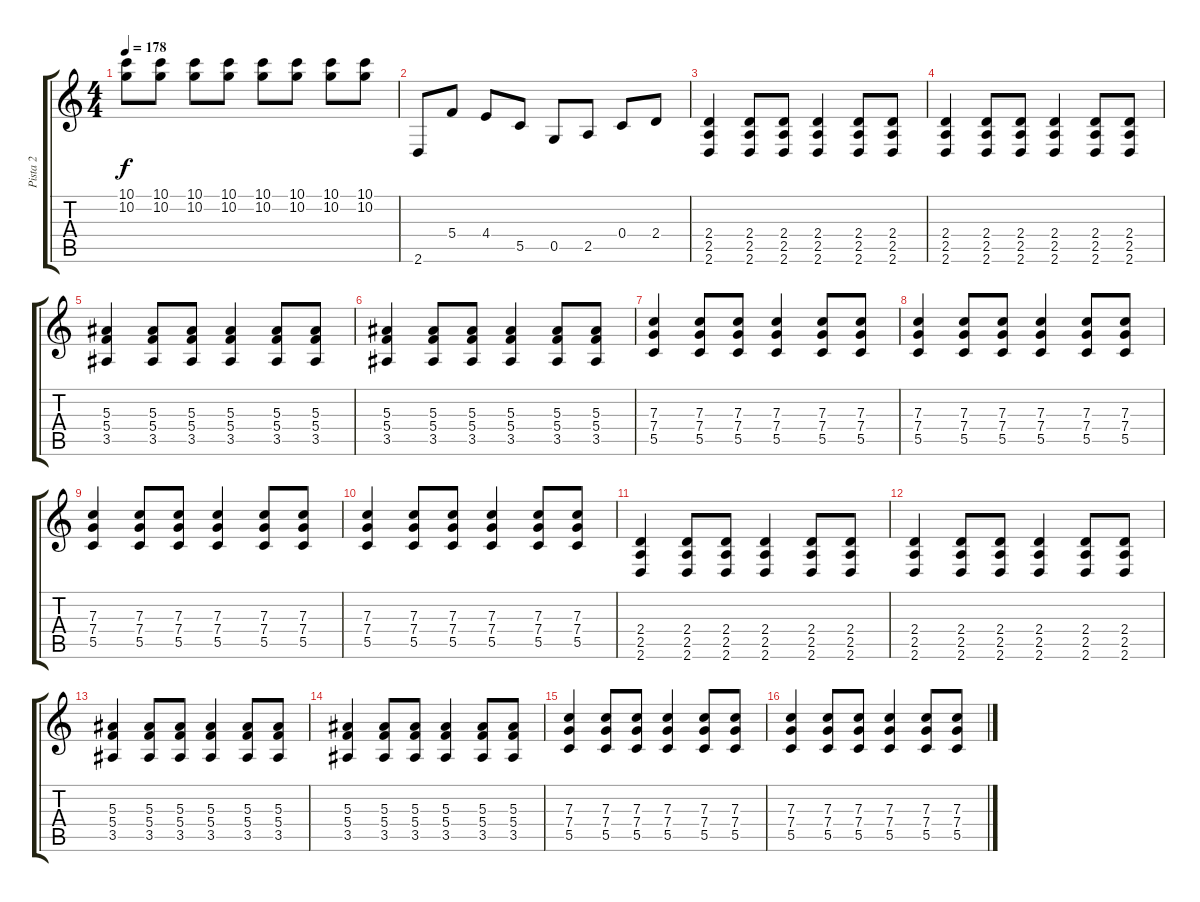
\track ("Pista 2" "Pista 2") {instrument overdrivenguitar}
\staff {score tabs}
\tuning (D4 A3 F3 C3 G2 C2) {hide}
\ts (4 4)
\tempo 178
\clef g2
\ks c
(10.1 10.2).8{dy f} (10.1 10.2).8 (10.1 10.2).8 (10.1 10.2).8 (10.1 10.2).8 (10.1 10.2).8 (10.1 10.2).8 (10.1 10.2).8 |
2.6.8 5.4.8 4.4.8 5.5.8 0.5.8 2.5.8 0.4.8 2.4.8 |
(2.4 2.5 2.6).4 (2.4 2.5 2.6).8 (2.4 2.5 2.6).8 (2.4 2.5 2.6).4 (2.4 2.5 2.6).8 (2.4 2.5 2.6).8 |
(2.4 2.5 2.6).4 (2.4 2.5 2.6).8 (2.4 2.5 2.6).8 (2.4 2.5 2.6).4 (2.4 2.5 2.6).8 (2.4 2.5 2.6).8 |
(5.3 5.4 3.5).4 (5.3 5.4 3.5).8 (5.3 5.4 3.5).8 (5.3 5.4 3.5).4 (5.3 5.4 3.5).8 (5.3 5.4 3.5).8 |
(5.3 5.4 3.5).4 (5.3 5.4 3.5).8 (5.3 5.4 3.5).8 (5.3 5.4 3.5).4 (5.3 5.4 3.5).8 (5.3 5.4 3.5).8 |
(7.3 7.4 5.5).4 (7.3 7.4 5.5).8 (7.3 7.4 5.5).8 (7.3 7.4 5.5).4 (7.3 7.4 5.5).8 (7.3 7.4 5.5).8 |
(7.3 7.4 5.5).4 (7.3 7.4 5.5).8 (7.3 7.4 5.5).8 (7.3 7.4 5.5).4 (7.3 7.4 5.5).8 (7.3 7.4 5.5).8 |
(7.3 7.4 5.5).4 (7.3 7.4 5.5).8 (7.3 7.4 5.5).8 (7.3 7.4 5.5).4 (7.3 7.4 5.5).8 (7.3 7.4 5.5).8 |
(7.3 7.4 5.5).4 (7.3 7.4 5.5).8 (7.3 7.4 5.5).8 (7.3 7.4 5.5).4 (7.3 7.4 5.5).8 (7.3 7.4 5.5).8 |
(2.4 2.5 2.6).4 (2.4 2.5 2.6).8 (2.4 2.5 2.6).8 (2.4 2.5 2.6).4 (2.4 2.5 2.6).8 (2.4 2.5 2.6).8 |
(2.4 2.5 2.6).4 (2.4 2.5 2.6).8 (2.4 2.5 2.6).8 (2.4 2.5 2.6).4 (2.4 2.5 2.6).8 (2.4 2.5 2.6).8 |
(5.3 5.4 3.5).4 (5.3 5.4 3.5).8 (5.3 5.4 3.5).8 (5.3 5.4 3.5).4 (5.3 5.4 3.5).8 (5.3 5.4 3.5).8 |
(5.3 5.4 3.5).4 (5.3 5.4 3.5).8 (5.3 5.4 3.5).8 (5.3 5.4 3.5).4 (5.3 5.4 3.5).8 (5.3 5.4 3.5).8 |
(7.3 7.4 5.5).4 (7.3 7.4 5.5).8 (7.3 7.4 5.5).8 (7.3 7.4 5.5).4 (7.3 7.4 5.5).8 (7.3 7.4 5.5).8 |
(7.3 7.4 5.5).4 (7.3 7.4 5.5).8 (7.3 7.4 5.5).8 (7.3 7.4 5.5).4 (7.3 7.4 5.5).8 (7.3 7.4 5.5).8
